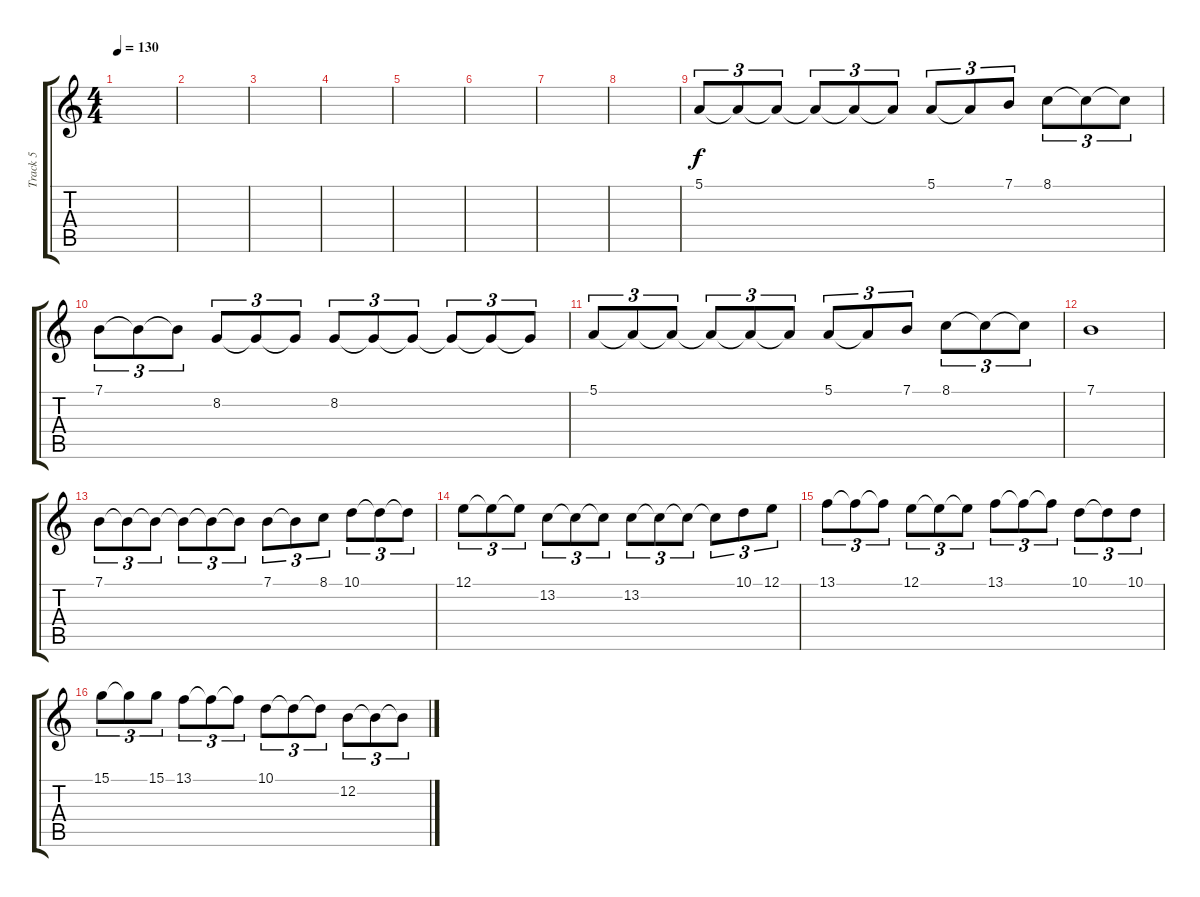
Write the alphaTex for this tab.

\track ("Track 5" "Track 5") {instrument stringensemble1}
\staff {score tabs}
\tuning (E4 B3 G3 D3 A2 E2) {hide}
\ts (4 4)
\tempo 130
\clef g2
\ks c
|
|
|
|
|
|
|
|
5.1.8{tu (3 2)} 5.1{t}.8{tu (3 2)} 5.1{t}.8{tu (3 2)} 5.1{t}.8{tu (3 2)} 5.1{t}.8{tu (3 2)} 5.1{t}.8{tu (3 2)} 5.1.8{tu (3 2)} 5.1{t}.8{tu (3 2)} 7.1.8{tu (3 2)} 8.1.8{tu (3 2)} 8.1{t}.8{tu (3 2)} 8.1{t}.8{tu (3 2)} |
7.1.8{tu (3 2)} 7.1{t}.8{tu (3 2)} 7.1{t}.8{tu (3 2)} 8.2.8{tu (3 2)} 8.2{t}.8{tu (3 2)} 8.2{t}.8{tu (3 2)} 8.2.8{tu (3 2)} 8.2{t}.8{tu (3 2)} 8.2{t}.8{tu (3 2)} 8.2{t}.8{tu (3 2)} 8.2{t}.8{tu (3 2)} 8.2{t}.8{tu (3 2)} |
5.1.8{tu (3 2)} 5.1{t}.8{tu (3 2)} 5.1{t}.8{tu (3 2)} 5.1{t}.8{tu (3 2)} 5.1{t}.8{tu (3 2)} 5.1{t}.8{tu (3 2)} 5.1.8{tu (3 2)} 5.1{t}.8{tu (3 2)} 7.1.8{tu (3 2)} 8.1.8{tu (3 2)} 8.1{t}.8{tu (3 2)} 8.1{t}.8{tu (3 2)} |
7.1.1 |
7.1.8{tu (3 2)} 7.1{t}.8{tu (3 2)} 7.1{t}.8{tu (3 2)} 7.1{t}.8{tu (3 2)} 7.1{t}.8{tu (3 2)} 7.1{t}.8{tu (3 2)} 7.1.8{tu (3 2)} 7.1{t}.8{tu (3 2)} 8.1.8{tu (3 2)} 10.1.8{tu (3 2)} 10.1{t}.8{tu (3 2)} 10.1{t}.8{tu (3 2)} |
12.1.8{tu (3 2)} 12.1{t}.8{tu (3 2)} 12.1{t}.8{tu (3 2)} 13.2.8{tu (3 2)} 13.2{t}.8{tu (3 2)} 13.2{t}.8{tu (3 2)} 13.2.8{tu (3 2)} 13.2{t}.8{tu (3 2)} 13.2{t}.8{tu (3 2)} 13.2{t}.8{tu (3 2)} 10.1.8{tu (3 2)} 12.1.8{tu (3 2)} |
13.1.8{tu (3 2)} 13.1{t}.8{tu (3 2)} 13.1{t}.8{tu (3 2)} 12.1.8{tu (3 2)} 12.1{t}.8{tu (3 2)} 12.1{t}.8{tu (3 2)} 13.1.8{tu (3 2)} 13.1{t}.8{tu (3 2)} 13.1{t}.8{tu (3 2)} 10.1.8{tu (3 2)} 10.1{t}.8{tu (3 2)} 10.1.8{tu (3 2)} |
15.1.8{tu (3 2)} 15.1{t}.8{tu (3 2)} 15.1.8{tu (3 2)} 13.1.8{tu (3 2)} 13.1{t}.8{tu (3 2)} 13.1{t}.8{tu (3 2)} 10.1.8{tu (3 2)} 10.1{t}.8{tu (3 2)} 10.1{t}.8{tu (3 2)} 12.2.8{tu (3 2)} 12.2{t}.8{tu (3 2)} 12.2{t}.8{tu (3 2)}
